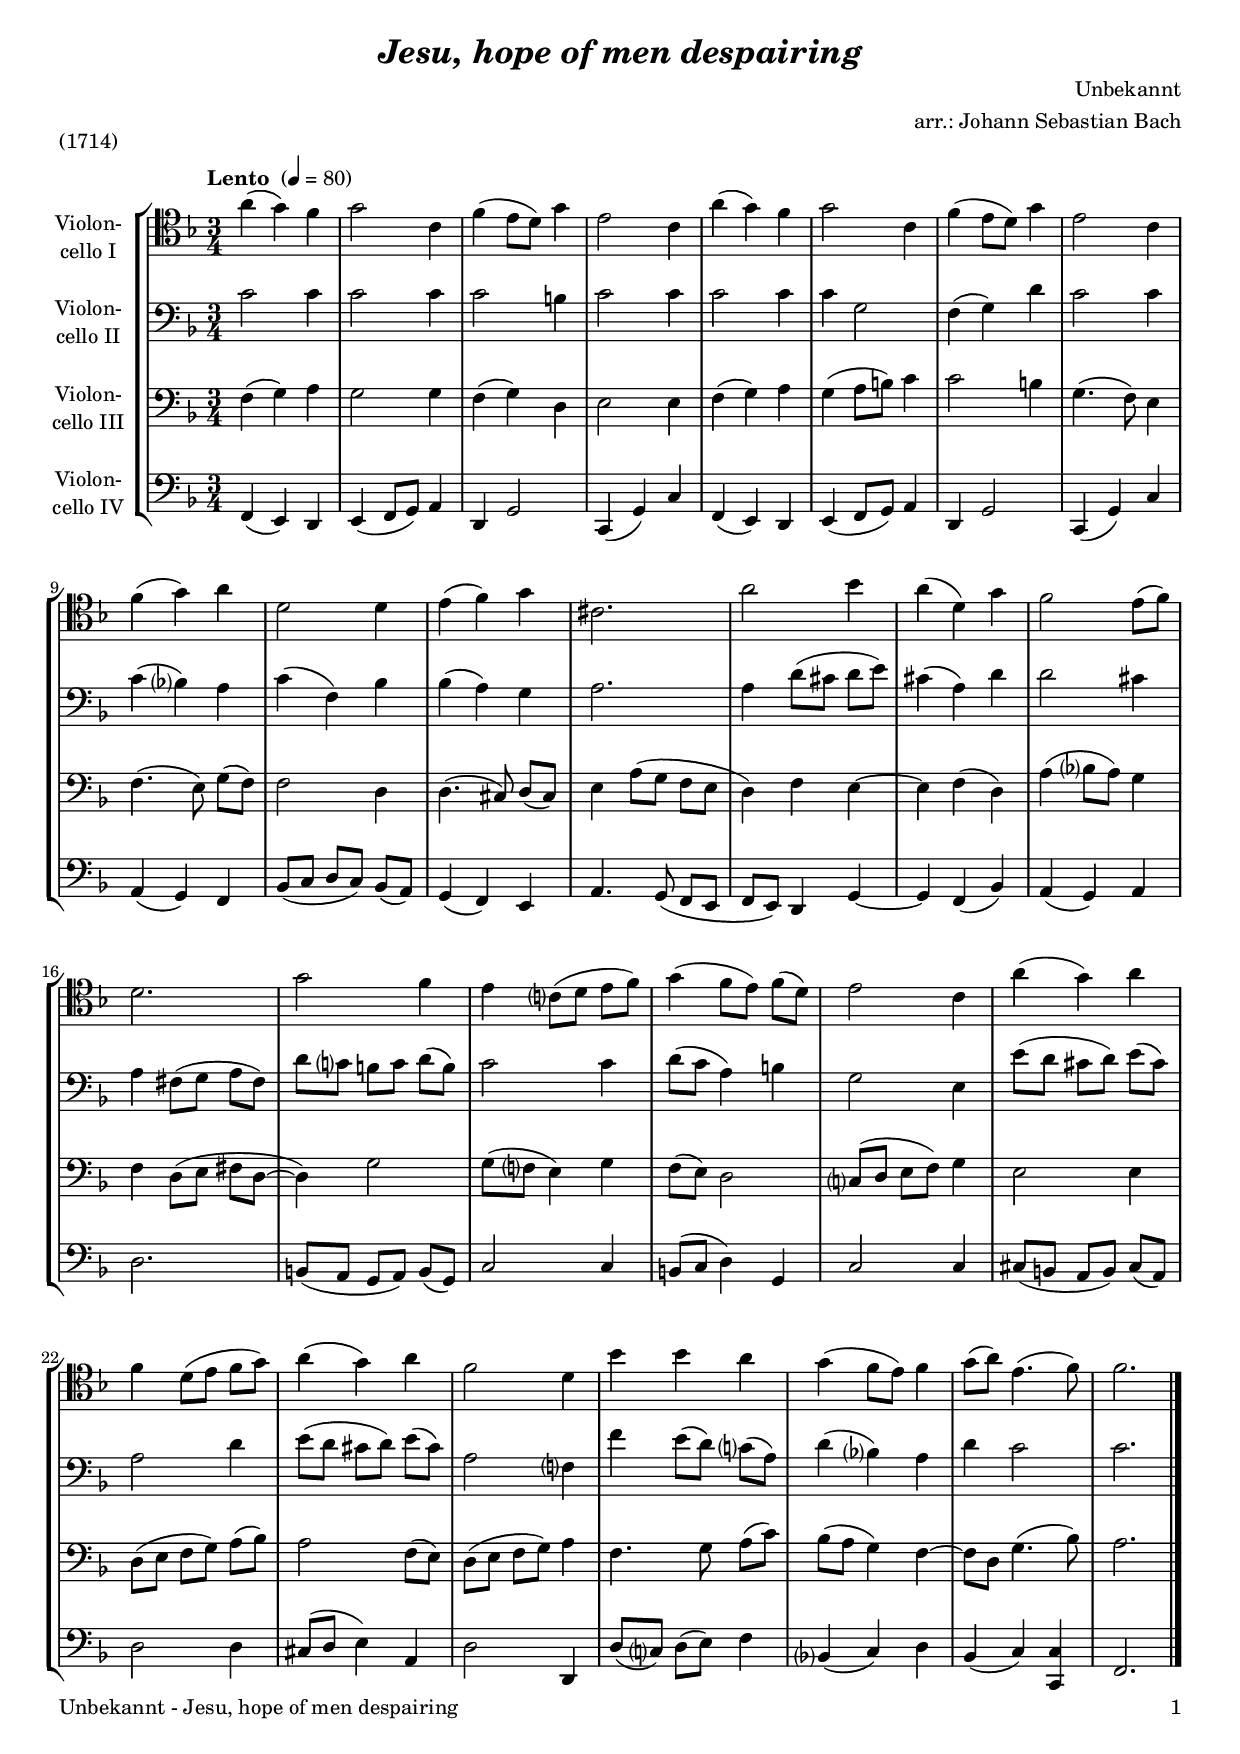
\version "2.18.2"
\include "deutsch.ly"
  
#(set-global-staff-size 18)

\header {
  title     = \markup \bold \italic "Jesu, hope of men despairing"
  composer  = "Unbekannt"
  arranger  = "arr.: Johann Sebastian Bach"
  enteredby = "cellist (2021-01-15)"
  piece     = "(1714)"
}

voiceconsts = {
  \key b \major
  \time 3/4
  \clef "bass"
  \numericTimeSignature
  % Set default beaming for all staves
  \set Timing.beamExceptions = #'()
  \set Timing.baseMoment     = #(ly:make-moment 1 4)
  \set Timing.beatStructure  = #'(1 1 1 1)
  \tempo "Lento " 4=80
}

micl = "clarinet"
mifl = "flute"
miob = "oboe"
mifh = "french horn"
misx = "tenor sax"
mist = "string ensemble 1"
miba = "cello"

boxa = { \bar "||" \mark \markup \box \italic "A" }
boxb = { \bar "||" \mark \markup \box \italic "B" }
boxc = { \bar "||" \mark \markup \box \italic "C" }

mol = \markup \italic "molto"
rit = \mark \markup \box \italic "rit."
sim = \markup \italic "simile"

va = \relative c'' {
  \voiceconsts
  \clef "tenor"

  d4( c) b
  c2 f,4
  b( a8 g) c4
  a2 f4
  d'( c) b
  c2 f,4

  b( a8 g) c4
  a2 f4
  b( c) d
  g,2 g4
  a( b) c
  fis,2.

  d'2 es4
  d( g,) c
  b2 a8( b)
  g2.
  c2 b4

  a f?8( g a b)
  c4( b8 a) b( g)
  a2 f4
  d'( c) d
  b g8( a b c)

  d4( c) d
  b2 g4
  es' es d
  c( b8 a) b4
  c8( d) a4.( b8)
  b2. \bar "|."
}

vb = \relative c' {
  \voiceconsts

  f2 f4
  f2 f4
  f2 e4
  f2 f4
  f2 f4
  f c2

  b4( c) g'
  f2 f4
  f( es?) d
  f( b,) es
  es( d) c
  d2.

  d4 g8( fis g a)
  fis4( d) g
  g2 fis4
  d h8( c d h)
  g' f? e f g( e)

  f2 f4
  g8( f d4) e
  c2 a4
  a'8( g fis g) a( fis)
  d2 g4

  a8( g fis g) a( fis)
  d2 b?4
  b' a8( g) f?( d)
  g4( es?) d
  g f2
  f2. \bar "|."
}

vc = \relative c' {
  \voiceconsts

  b4( c) d
  c2 c4
  b( c) g
  a2 a4
  b( c) d
  c( d8 e) f4

  f2 e4
  c4.( b8) a4
  b4.( a8) c( b)
  b2 g4
  g4.( fis8) g( fis)
  a4 d8( c b a

  g4) b a~
  a b( g)
  d'( es?8 d) c4
  b g8( a h g~
  g4) c2

  c8( b? a4) c
  b8( a) g2
  f?8( g a b) c4
  a2 a4
  g8( a b c) d( es)

  d2 b8( a)
  g( a b c) d4
  b4. c8 d( f)
  es( d c4) b~
  b8 g c4.( es8)
  d2. \bar "|."
}

vd = \relative c {
  \voiceconsts

  b4( a) g
  a( b8 c) d4
  g, c2
  f,4( c') f
  b,( a) g
  a( b8 c) d4

  g, c2
  f,4( c') f
  d( c) b
  es8( f g f) es( d)
  c4( b) a
  d4. c8( b a

  b a) g4 c~
  c b( es)
  d( c) d
  g2.
  e8( d c d) e( c)

  f2 f4
  e8( f g4) c,
  f2 f4
  fis8( e d e) fis( d)
  g2 g4

  fis8( g a4) d,
  g2 g,4
  g'8( f?) g( a) b4
  es,?( f) g
  es( f) <f, f'>
  b2. \bar "|."
}


music = \new StaffGroup <<
      \new Staff {
	\set Staff.midiInstrument = \miba
	\set Staff.instrumentName = \markup \center-column { "Violon-" "cello I" }
	\transpose b f { \va }
      }

      \new Staff {
	\set Staff.midiInstrument = \miba
	\set Staff.instrumentName = \markup \center-column { "Violon-" "cello II" }
	\transpose b f { \vb }
      }

      \new Staff {
	\set Staff.midiInstrument = \miba
	\set Staff.instrumentName = \markup \center-column { "Violon-" "cello III" }
	\transpose b f { \vc }
      }

      \new Staff {
	\set Staff.midiInstrument = \miba
	\set Staff.instrumentName = \markup \center-column { "Violon-" "cello IV" }
	\transpose b f { \vd }
      }
>>

\book {
   \paper {
    print-page-number = ##t
    print-first-page-number = ##t
    ragged-last-bottom = ##f
    oddHeaderMarkup = \markup \null
    evenHeaderMarkup = \markup \null
    oddFooterMarkup = \markup {
      \fill-line {
        \on-the-fly #print-page-number-check-first
        "Unbekannt - Jesu, hope of men despairing" \fromproperty #'page:page-number-string
      }
    }
    evenFooterMarkup = \oddFooterMarkup
  } \score {
    \music
    \layout {}
  }

  \score {
    \unfoldRepeats \music

    \midi {
      \context {
        \Score
      }
    }
  }
}